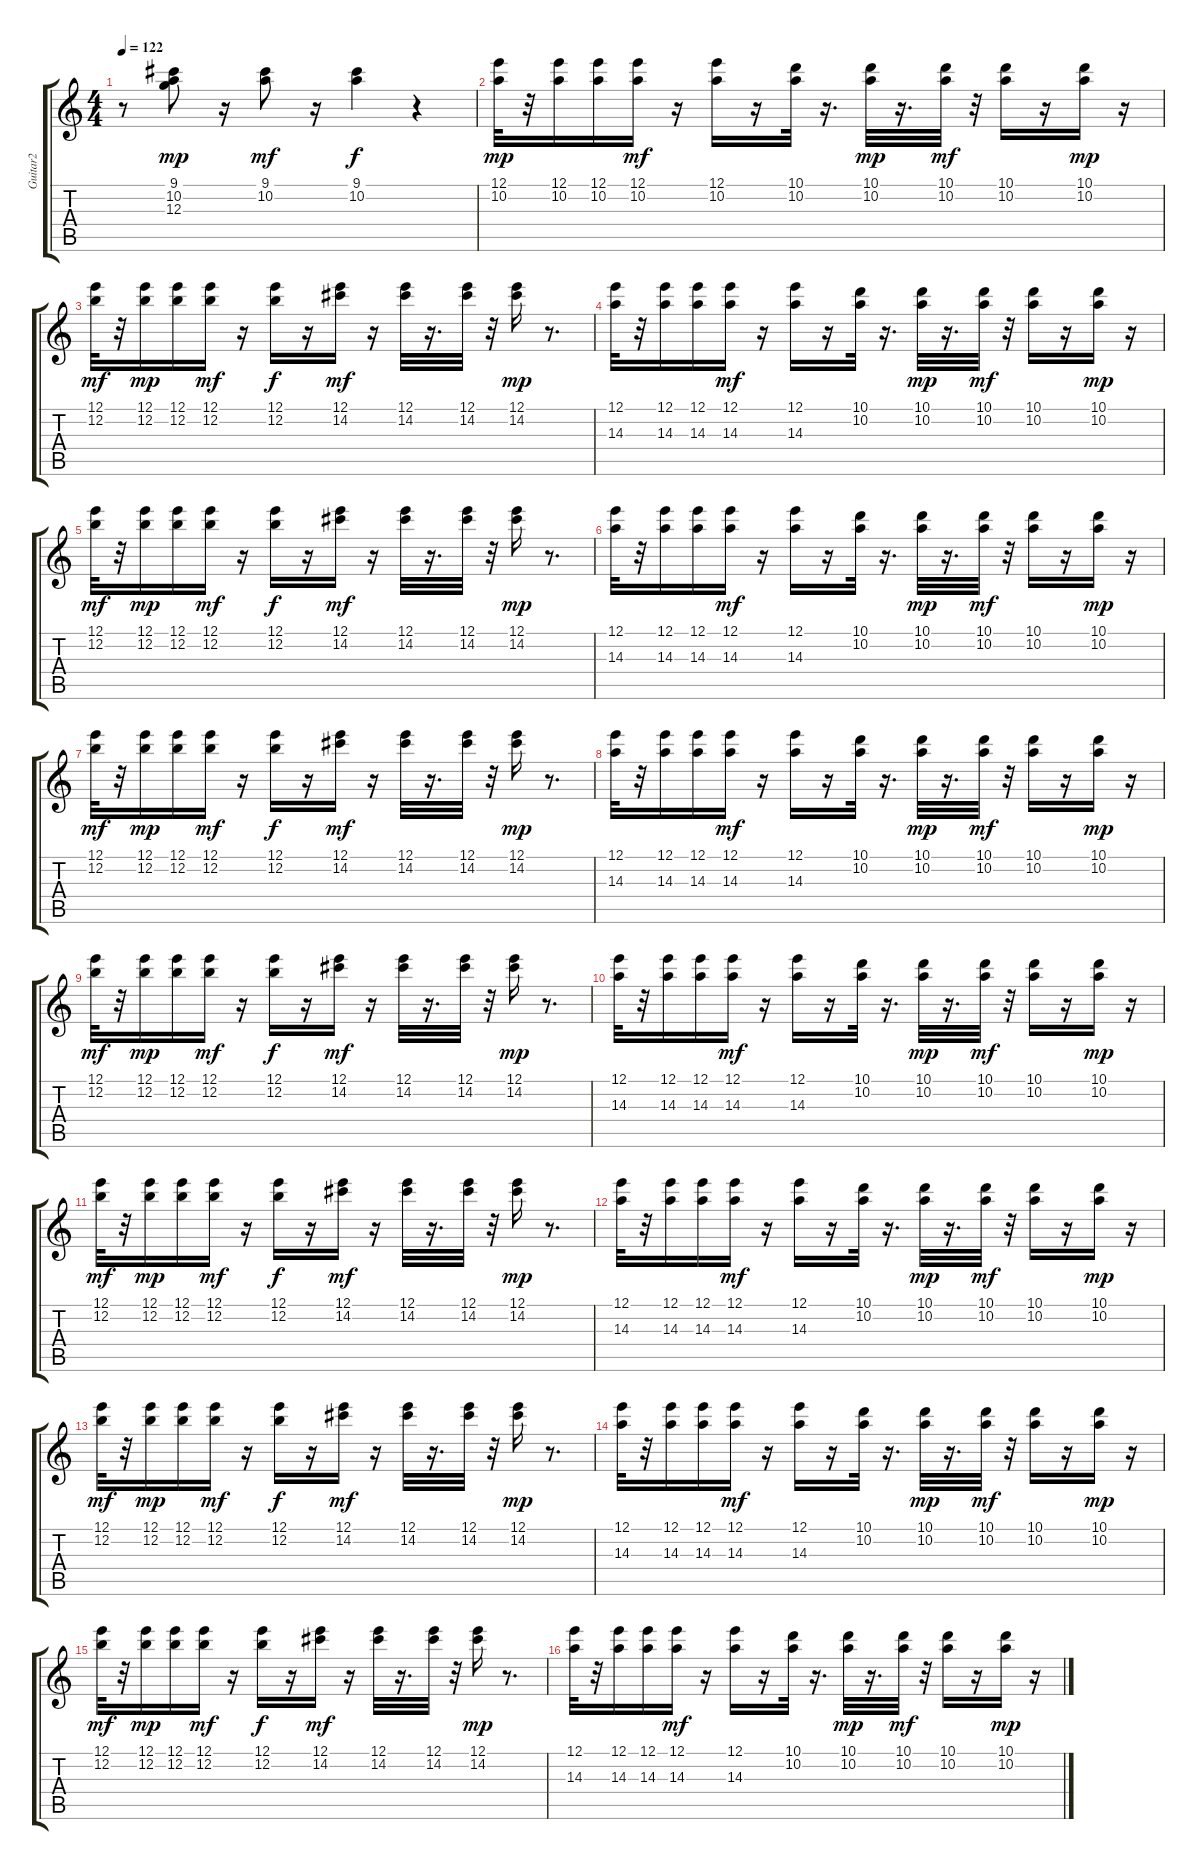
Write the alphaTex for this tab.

\track ("Guitar2" "Guitar2") {instrument electricguitarjazz}
\staff {score tabs}
\tuning (E4 B3 G3 D3 A2 E2) {hide}
\ts (4 4)
\tempo 122
\clef g2
\ks c
r.8{dy p} (9.1 10.2 12.3).8{dy mp} r.16 (9.1 10.2).8{dy mf} r.16 (9.1 10.2).4{dy f} r.4 |
(12.1 10.2).32{dy mp} r.32 (12.1 10.2).16 (12.1 10.2).16 (12.1 10.2).16{dy mf} r.16 (12.1 10.2).16 r.16 (10.1 10.2).32 r.16{d} (10.1 10.2).32{dy mp} r.16{d} (10.1 10.2).32{dy mf} r.32 (10.1 10.2).16 r.16 (10.1 10.2).16{dy mp} r.16 |
(12.1 12.2).32{dy mf} r.32 (12.1 12.2).16{dy mp} (12.1 12.2).16 (12.1 12.2).16{dy mf} r.16 (12.1 12.2).16{dy f} r.16 (12.1 14.2).16{dy mf} r.16 (12.1 14.2).32 r.16{d} (12.1 14.2).32 r.32 (12.1 14.2).16{dy mp} r.8{d} |
(12.1 14.3).32 r.32 (12.1 14.3).16 (12.1 14.3).16 (12.1 14.3).16{dy mf} r.16 (12.1 14.3).16 r.16 (10.1 10.2).32 r.16{d} (10.1 10.2).32{dy mp} r.16{d} (10.1 10.2).32{dy mf} r.32 (10.1 10.2).16 r.16 (10.1 10.2).16{dy mp} r.16 |
(12.1 12.2).32{dy mf} r.32 (12.1 12.2).16{dy mp} (12.1 12.2).16 (12.1 12.2).16{dy mf} r.16 (12.1 12.2).16{dy f} r.16 (12.1 14.2).16{dy mf} r.16 (12.1 14.2).32 r.16{d} (12.1 14.2).32 r.32 (12.1 14.2).16{dy mp} r.8{d} |
(12.1 14.3).32 r.32 (12.1 14.3).16 (12.1 14.3).16 (12.1 14.3).16{dy mf} r.16 (12.1 14.3).16 r.16 (10.1 10.2).32 r.16{d} (10.1 10.2).32{dy mp} r.16{d} (10.1 10.2).32{dy mf} r.32 (10.1 10.2).16 r.16 (10.1 10.2).16{dy mp} r.16 |
(12.1 12.2).32{dy mf} r.32 (12.1 12.2).16{dy mp} (12.1 12.2).16 (12.1 12.2).16{dy mf} r.16 (12.1 12.2).16{dy f} r.16 (12.1 14.2).16{dy mf} r.16 (12.1 14.2).32 r.16{d} (12.1 14.2).32 r.32 (12.1 14.2).16{dy mp} r.8{d} |
(12.1 14.3).32 r.32 (12.1 14.3).16 (12.1 14.3).16 (12.1 14.3).16{dy mf} r.16 (12.1 14.3).16 r.16 (10.1 10.2).32 r.16{d} (10.1 10.2).32{dy mp} r.16{d} (10.1 10.2).32{dy mf} r.32 (10.1 10.2).16 r.16 (10.1 10.2).16{dy mp} r.16 |
(12.1 12.2).32{dy mf} r.32 (12.1 12.2).16{dy mp} (12.1 12.2).16 (12.1 12.2).16{dy mf} r.16 (12.1 12.2).16{dy f} r.16 (12.1 14.2).16{dy mf} r.16 (12.1 14.2).32 r.16{d} (12.1 14.2).32 r.32 (12.1 14.2).16{dy mp} r.8{d} |
(12.1 14.3).32 r.32 (12.1 14.3).16 (12.1 14.3).16 (12.1 14.3).16{dy mf} r.16 (12.1 14.3).16 r.16 (10.1 10.2).32 r.16{d} (10.1 10.2).32{dy mp} r.16{d} (10.1 10.2).32{dy mf} r.32 (10.1 10.2).16 r.16 (10.1 10.2).16{dy mp} r.16 |
(12.1 12.2).32{dy mf} r.32 (12.1 12.2).16{dy mp} (12.1 12.2).16 (12.1 12.2).16{dy mf} r.16 (12.1 12.2).16{dy f} r.16 (12.1 14.2).16{dy mf} r.16 (12.1 14.2).32 r.16{d} (12.1 14.2).32 r.32 (12.1 14.2).16{dy mp} r.8{d} |
(12.1 14.3).32 r.32 (12.1 14.3).16 (12.1 14.3).16 (12.1 14.3).16{dy mf} r.16 (12.1 14.3).16 r.16 (10.1 10.2).32 r.16{d} (10.1 10.2).32{dy mp} r.16{d} (10.1 10.2).32{dy mf} r.32 (10.1 10.2).16 r.16 (10.1 10.2).16{dy mp} r.16 |
(12.1 12.2).32{dy mf} r.32 (12.1 12.2).16{dy mp} (12.1 12.2).16 (12.1 12.2).16{dy mf} r.16 (12.1 12.2).16{dy f} r.16 (12.1 14.2).16{dy mf} r.16 (12.1 14.2).32 r.16{d} (12.1 14.2).32 r.32 (12.1 14.2).16{dy mp} r.8{d} |
(12.1 14.3).32 r.32 (12.1 14.3).16 (12.1 14.3).16 (12.1 14.3).16{dy mf} r.16 (12.1 14.3).16 r.16 (10.1 10.2).32 r.16{d} (10.1 10.2).32{dy mp} r.16{d} (10.1 10.2).32{dy mf} r.32 (10.1 10.2).16 r.16 (10.1 10.2).16{dy mp} r.16 |
(12.1 12.2).32{dy mf} r.32 (12.1 12.2).16{dy mp} (12.1 12.2).16 (12.1 12.2).16{dy mf} r.16 (12.1 12.2).16{dy f} r.16 (12.1 14.2).16{dy mf} r.16 (12.1 14.2).32 r.16{d} (12.1 14.2).32 r.32 (12.1 14.2).16{dy mp} r.8{d} |
(12.1 14.3).32 r.32 (12.1 14.3).16 (12.1 14.3).16 (12.1 14.3).16{dy mf} r.16 (12.1 14.3).16 r.16 (10.1 10.2).32 r.16{d} (10.1 10.2).32{dy mp} r.16{d} (10.1 10.2).32{dy mf} r.32 (10.1 10.2).16 r.16 (10.1 10.2).16{dy mp} r.16
